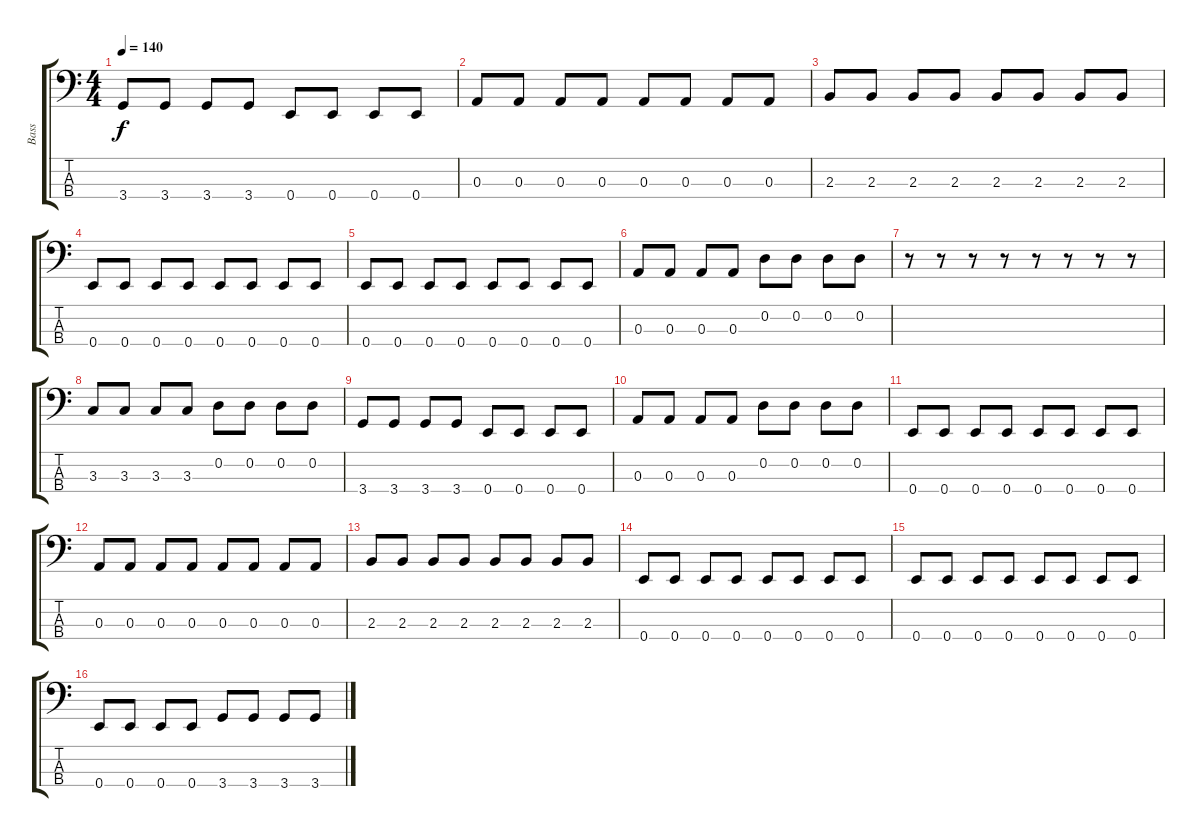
\track ("Bass" "Bass") {instrument electricbassfinger}
\staff {score tabs}
\tuning (G2 D2 A1 E1) {hide}
\ts (4 4)
\tempo 140
\clef f4
\ks c
3.4.8{dy f} 3.4.8 3.4.8 3.4.8 0.4.8 0.4.8 0.4.8 0.4.8 |
0.3.8 0.3.8 0.3.8 0.3.8 0.3.8 0.3.8 0.3.8 0.3.8 |
2.3.8 2.3.8 2.3.8 2.3.8 2.3.8 2.3.8 2.3.8 2.3.8 |
0.4.8 0.4.8 0.4.8 0.4.8 0.4.8 0.4.8 0.4.8 0.4.8 |
0.4.8 0.4.8 0.4.8 0.4.8 0.4.8 0.4.8 0.4.8 0.4.8 |
0.3.8 0.3.8 0.3.8 0.3.8 0.2.8 0.2.8 0.2.8 0.2.8 |
r.8 r.8 r.8 r.8 r.8 r.8 r.8 r.8 |
3.3.8 3.3.8 3.3.8 3.3.8 0.2.8 0.2.8 0.2.8 0.2.8 |
3.4.8 3.4.8 3.4.8 3.4.8 0.4.8 0.4.8 0.4.8 0.4.8 |
0.3.8 0.3.8 0.3.8 0.3.8 0.2.8 0.2.8 0.2.8 0.2.8 |
0.4.8 0.4.8 0.4.8 0.4.8 0.4.8 0.4.8 0.4.8 0.4.8 |
0.3.8 0.3.8 0.3.8 0.3.8 0.3.8 0.3.8 0.3.8 0.3.8 |
2.3.8 2.3.8 2.3.8 2.3.8 2.3.8 2.3.8 2.3.8 2.3.8 |
0.4.8 0.4.8 0.4.8 0.4.8 0.4.8 0.4.8 0.4.8 0.4.8 |
0.4.8 0.4.8 0.4.8 0.4.8 0.4.8 0.4.8 0.4.8 0.4.8 |
0.4.8 0.4.8 0.4.8 0.4.8 3.4.8 3.4.8 3.4.8 3.4.8
